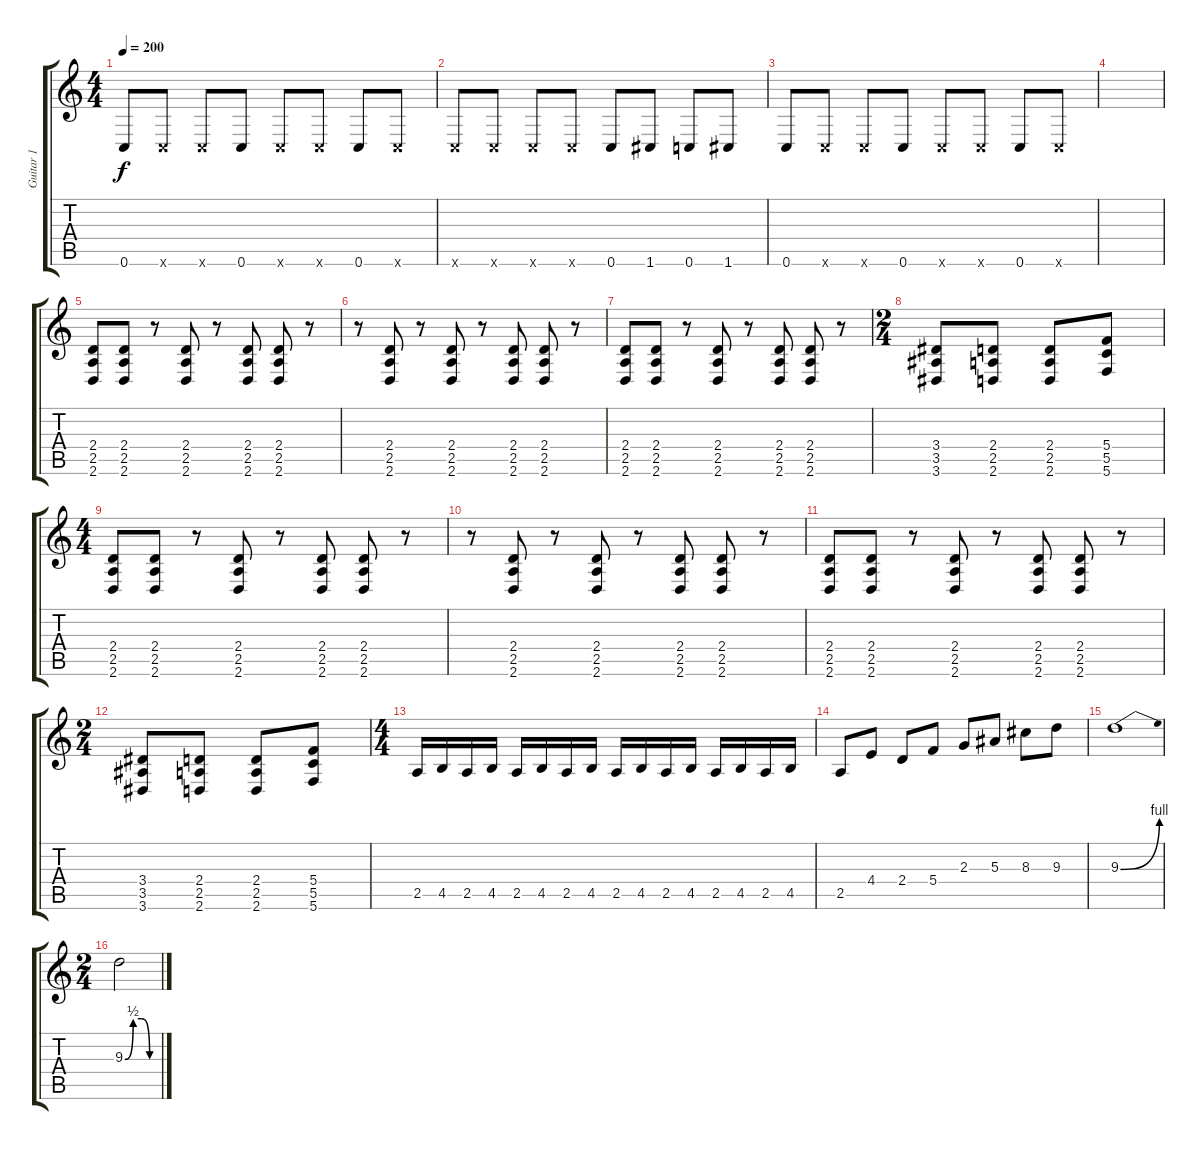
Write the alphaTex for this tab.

\track ("Guitar 1" "Guitar 1") {instrument distortionguitar}
\staff {score tabs}
\tuning (D4 A3 F3 C3 G2 C2) {hide}
\ts (4 4)
\tempo 200
\clef g2
\ks c
0.6.8{dy f volume 13 balance 11 instrument distortionguitar} 0.6{x}.8 0.6{x}.8 0.6.8 0.6{x}.8 0.6{x}.8 0.6.8 0.6{x}.8 |
0.6{x}.8 0.6{x}.8 0.6{x}.8 0.6{x}.8 0.6.8 1.6.8 0.6.8 1.6.8 |
0.6.8{volume 13 balance 11 instrument distortionguitar} 0.6{x}.8 0.6{x}.8 0.6.8 0.6{x}.8 0.6{x}.8 0.6.8 0.6{x}.8 |
|
(2.4 2.5 2.6).8{balance 16} (2.4 2.5 2.6).8 r.8 (2.4 2.5 2.6).8 r.8 (2.4 2.5 2.6).8 (2.4 2.5 2.6).8 r.8 |
r.8 (2.4 2.5 2.6).8 r.8 (2.4 2.5 2.6).8 r.8 (2.4 2.5 2.6).8 (2.4 2.5 2.6).8 r.8 |
(2.4 2.5 2.6).8 (2.4 2.5 2.6).8 r.8 (2.4 2.5 2.6).8 r.8 (2.4 2.5 2.6).8 (2.4 2.5 2.6).8 r.8 |
\ts (2 4)
(3.4 3.5 3.6).8 (2.4 2.5 2.6).8 (2.4 2.5 2.6).8 (5.4 5.5 5.6).8 |
\ts (4 4)
(2.4 2.5 2.6).8 (2.4 2.5 2.6).8 r.8 (2.4 2.5 2.6).8 r.8 (2.4 2.5 2.6).8 (2.4 2.5 2.6).8 r.8 |
r.8 (2.4 2.5 2.6).8 r.8 (2.4 2.5 2.6).8 r.8 (2.4 2.5 2.6).8 (2.4 2.5 2.6).8 r.8 |
(2.4 2.5 2.6).8 (2.4 2.5 2.6).8 r.8 (2.4 2.5 2.6).8 r.8 (2.4 2.5 2.6).8 (2.4 2.5 2.6).8 r.8 |
\ts (2 4)
(3.4 3.5 3.6).8 (2.4 2.5 2.6).8 (2.4 2.5 2.6).8 (5.4 5.5 5.6).8 |
\ts (4 4)
2.5.16{volume 15 balance 11} 4.5.16 2.5.16 4.5.16 2.5.16 4.5.16 2.5.16 4.5.16 2.5.16 4.5.16 2.5.16 4.5.16 2.5.16 4.5.16 2.5.16 4.5.16 |
2.5.8 4.4.8 2.4.8 5.4.8 2.3.8 5.3.8 8.3.8 9.3.8 |
9.3{be (bend 0 0 60 4)}.1 |
\ts (2 4)
9.3{be (custom 0 0 15 2 30 2 45 0 60 0)}.2
